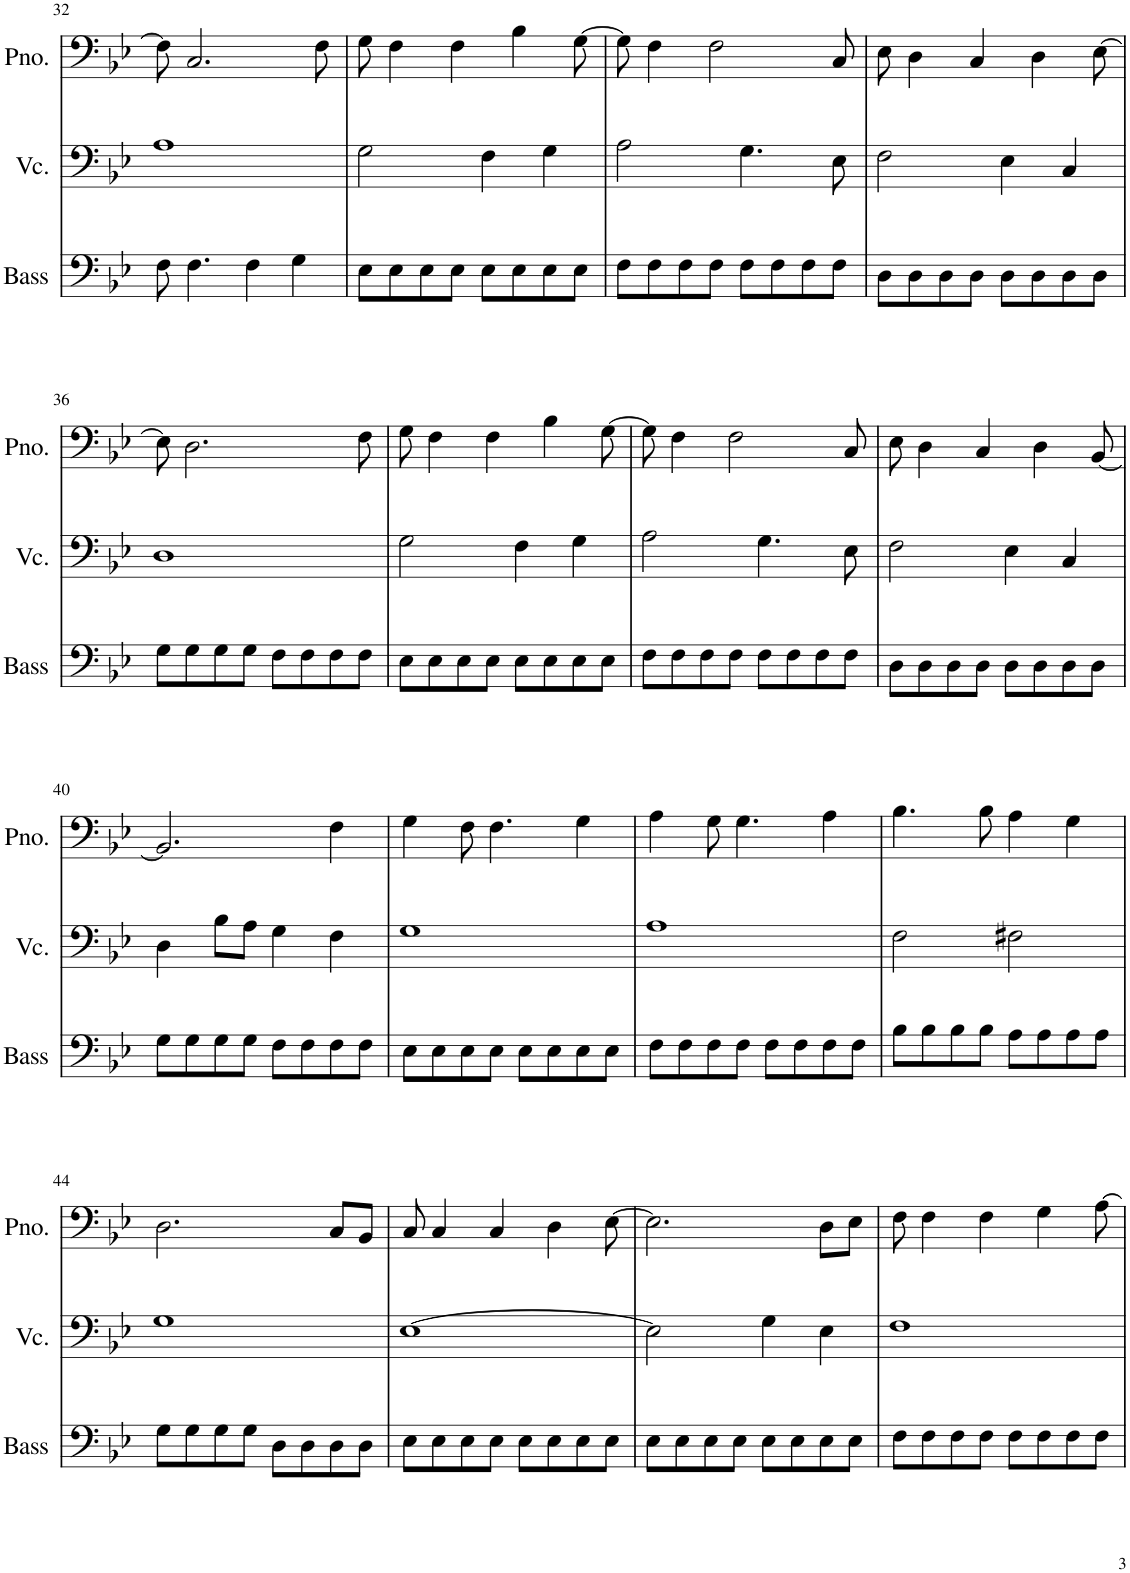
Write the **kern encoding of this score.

**kern	**kern	**kern
*part3	*part2	*part1
*staff3	*staff2	*staff1
*I"Acoustic Bass	*I"Violoncello	*I"Piano
*I'Bass	*I'Vc.	*I'Pno.
!!LO:PB:g=z
*clefF4	*clefF4	*clefF4
*Trd7c12	*	*
*k[b-e-]	*k[b-e-]	*k[b-e-]
*M4/4	*M4/4	*M4/4
=32	=32	=32
8F\	1A	8F\]
4.F\	.	2.C/
4F\	.	.
4G\	.	.
.	.	8F\
=33	=33	=33
8E-\L	2G\	8G\
8E-\	.	4F\
8E-\	.	.
8E-\J	.	4F\
8E-\L	4F\	.
8E-\	.	4B-\
8E-\	4G\	.
8E-\J	.	[8G\
=34	=34	=34
8F\L	2A\	8G\]
8F\	.	4F\
8F\	.	.
8F\J	.	2F\
8F\L	4.G\	.
8F\	.	.
8F\	.	.
8F\J	8E-\	8C/
=35	=35	=35
8D\L	2F\	8E-\
8D\	.	4D\
8D\	.	.
8D\J	.	4C/
8D\L	4E-\	.
8D\	.	4D\
8D\	4C/	.
8D\J	.	[8E-\
!!LO:LB:g=z
=36	=36	=36
8G\L	1D	8E-\]
8G\	.	2.D\
8G\	.	.
8G\J	.	.
8F\L	.	.
8F\	.	.
8F\	.	.
8F\J	.	8F\
=37	=37	=37
8E-\L	2G\	8G\
8E-\	.	4F\
8E-\	.	.
8E-\J	.	4F\
8E-\L	4F\	.
8E-\	.	4B-\
8E-\	4G\	.
8E-\J	.	[8G\
=38	=38	=38
8F\L	2A\	8G\]
8F\	.	4F\
8F\	.	.
8F\J	.	2F\
8F\L	4.G\	.
8F\	.	.
8F\	.	.
8F\J	8E-\	8C/
=39	=39	=39
8D\L	2F\	8E-\
8D\	.	4D\
8D\	.	.
8D\J	.	4C/
8D\L	4E-\	.
8D\	.	4D\
8D\	4C/	.
8D\J	.	[8BB-/
!!LO:LB:g=z
=40	=40	=40
8G\L	4D\	2.BB-/]
8G\	.	.
8G\	8B-\L	.
8G\J	8A\J	.
8F\L	4G\	.
8F\	.	.
8F\	4F\	4F\
8F\J	.	.
=41	=41	=41
8E-\L	1G	4G\
8E-\	.	.
8E-\	.	8F\
8E-\J	.	4.F\
8E-\L	.	.
8E-\	.	.
8E-\	.	4G\
8E-\J	.	.
=42	=42	=42
8F\L	1A	4A\
8F\	.	.
8F\	.	8G\
8F\J	.	4.G\
8F\L	.	.
8F\	.	.
8F\	.	4A\
8F\J	.	.
=43	=43	=43
8B-\L	2F\	4.B-\
8B-\	.	.
8B-\	.	.
8B-\J	.	8B-\
8A\L	2F#X\	4A\
8A\	.	.
8A\	.	4G\
8A\J	.	.
!!LO:LB:g=z
=44	=44	=44
8G\L	1G	2.D\
8G\	.	.
8G\	.	.
8G\J	.	.
8D\L	.	.
8D\	.	.
8D\	.	8C/L
8D\J	.	8BB-/J
=45	=45	=45
8E-\L	[1E-	8C/
8E-\	.	4C/
8E-\	.	.
8E-\J	.	4C/
8E-\L	.	.
8E-\	.	4D\
8E-\	.	.
8E-\J	.	[8E-\
=46	=46	=46
8E-\L	2E-\]	2.E-\]
8E-\	.	.
8E-\	.	.
8E-\J	.	.
8E-\L	4G\	.
8E-\	.	.
8E-\	4E-\	8D\L
8E-\J	.	8E-\J
=47	=47	=47
8F\L	1F	8F\
8F\	.	4F\
8F\	.	.
8F\J	.	4F\
8F\L	.	.
8F\	.	4G\
8F\	.	.
8F\J	.	[8A\
=	=	=
*-	*-	*-
